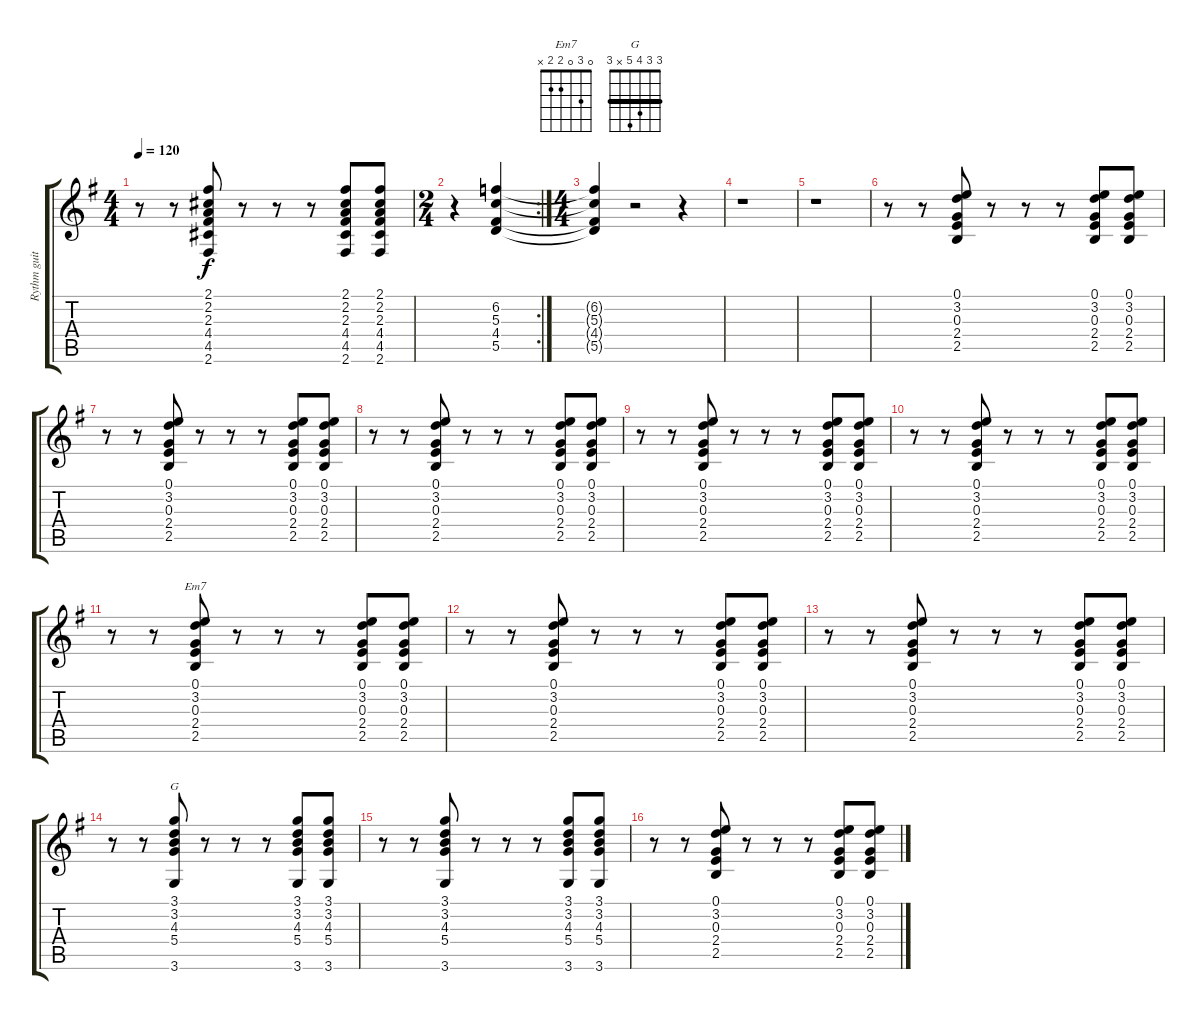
\track ("Rythm guitar" "Rythm guit") {instrument electricguitarclean}
\staff {score tabs}
\tuning (E4 B3 G3 D3 A2 E2) {hide}
\chord ("Em7" 0 3 0 2 2 x)
\chord ("G" 3 3 4 5 x 3) {barre 3}
\ts (4 4)
\tempo 120
\clef g2
\ks eminor
r.8{dy f} r.8 (2.1 2.2 2.3 4.4 4.5 2.6).8 r.8 r.8 r.8 (2.1 2.2 2.3 4.4 4.5 2.6).8 (2.1 2.2 2.3 4.4 4.5 2.6).8 |
\rc 2
\ts (2 4)
r.4 (6.2 5.3 4.4 5.5).4 |
\ts (4 4)
(6.2{t} 5.3{t} 4.4{t} 5.5{t}).4 r.2 r.4 |
r.1 |
r.1 |
r.8 r.8 (0.1 3.2 0.3 2.4 2.5).8 r.8 r.8 r.8 (0.1 3.2 0.3 2.4 2.5).8 (0.1 3.2 0.3 2.4 2.5).8 |
r.8 r.8 (0.1 3.2 0.3 2.4 2.5).8 r.8 r.8 r.8 (0.1 3.2 0.3 2.4 2.5).8 (0.1 3.2 0.3 2.4 2.5).8 |
r.8 r.8 (0.1 3.2 0.3 2.4 2.5).8 r.8 r.8 r.8 (0.1 3.2 0.3 2.4 2.5).8 (0.1 3.2 0.3 2.4 2.5).8 |
r.8 r.8 (0.1 3.2 0.3 2.4 2.5).8 r.8 r.8 r.8 (0.1 3.2 0.3 2.4 2.5).8 (0.1 3.2 0.3 2.4 2.5).8 |
r.8 r.8 (0.1 3.2 0.3 2.4 2.5).8 r.8 r.8 r.8 (0.1 3.2 0.3 2.4 2.5).8 (0.1 3.2 0.3 2.4 2.5).8 |
r.8 r.8 (0.1 3.2 0.3 2.4 2.5).8{ch "Em7"} r.8 r.8 r.8 (0.1 3.2 0.3 2.4 2.5).8 (0.1 3.2 0.3 2.4 2.5).8 |
r.8 r.8 (0.1 3.2 0.3 2.4 2.5).8 r.8 r.8 r.8 (0.1 3.2 0.3 2.4 2.5).8 (0.1 3.2 0.3 2.4 2.5).8 |
r.8 r.8 (0.1 3.2 0.3 2.4 2.5).8 r.8 r.8 r.8 (0.1 3.2 0.3 2.4 2.5).8 (0.1 3.2 0.3 2.4 2.5).8 |
r.8 r.8 (3.1 3.2 4.3 5.4 3.6).8{ch "G"} r.8 r.8 r.8 (3.1 3.2 4.3 5.4 3.6).8 (3.1 3.2 4.3 5.4 3.6).8 |
r.8 r.8 (3.1 3.2 4.3 5.4 3.6).8 r.8 r.8 r.8 (3.1 3.2 4.3 5.4 3.6).8 (3.1 3.2 4.3 5.4 3.6).8 |
r.8 r.8 (0.1 3.2 0.3 2.4 2.5).8 r.8 r.8 r.8 (0.1 3.2 0.3 2.4 2.5).8 (0.1 3.2 0.3 2.4 2.5).8
